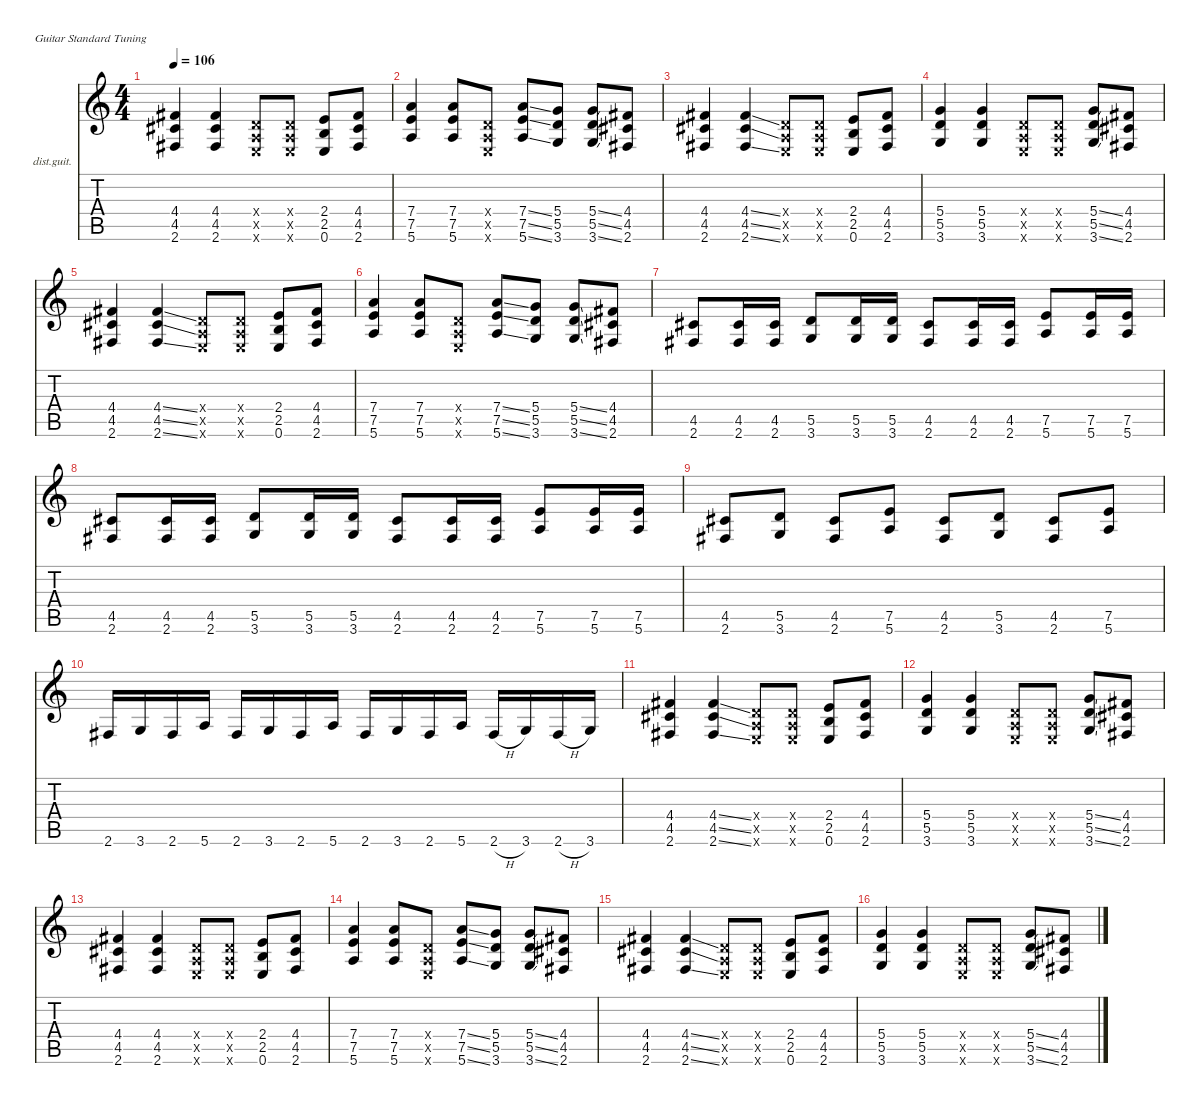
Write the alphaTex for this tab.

\defaultSystemsLayout 4
\hideDynamics
\bracketExtendMode nobrackets
\firstSystemTrackNameOrientation horizontal
\otherSystemsTrackNameOrientation horizontal
\track ("Kirk Hammet" "dist.guit.") {instrument distortionguitar}
\staff {score tabs}
\tuning (E4 B3 G3 D3 A2 E2)
\ts (4 4)
\tempo 106
\clef g2
\ks c
(4.4{acc #} 4.5{acc #} 2.6{acc #}).4{dy f beam Up} (4.4{acc #} 4.5{acc #} 2.6{acc #}).4{beam Up} (0.4{x} 0.5{x} 0.6{x}).8{beam Up} (0.4{x} 0.5{x} 0.6{x}).8{beam Up} (2.4 2.5 0.6).8{beam Up} (4.4{acc #} 4.5{acc #} 2.6{acc #}).8{beam Up} |
(7.4 7.5 5.6).4{beam Up} (7.4 7.5 5.6).8{beam Up} (0.4{x} 0.5{x} 0.6{x}).8{beam Up} (7.4{ss} 7.5{ss} 5.6{ss}).8{beam Up} (5.4 5.5 3.6).8{beam Up} (5.4{ss} 5.5{ss} 3.6{ss}).8{beam Up} (4.4{acc #} 4.5{acc #} 2.6{acc #}).8{beam Up} |
(4.4{acc #} 4.5{acc #} 2.6{acc #}).4{beam Up} (4.4{ss acc #} 4.5{ss acc #} 2.6{ss acc #}).4{beam Up} (0.4{x} 0.5{x} 0.6{x}).8{beam Up} (0.4{x} 0.5{x} 0.6{x}).8{beam Up} (2.4 2.5 0.6).8{beam Up} (4.4{acc #} 4.5{acc #} 2.6{acc #}).8{beam Up} |
(5.4 5.5 3.6).4{beam Up} (5.4 5.5 3.6).4{beam Up} (0.4{x} 0.5{x} 0.6{x}).8{beam Up} (0.4{x} 0.5{x} 0.6{x}).8{beam Up} (5.4{ss} 5.5{ss} 3.6{ss}).8{beam Up} (4.4{acc #} 4.5{acc #} 2.6{acc #}).8{beam Up} |
(4.4{acc #} 4.5{acc #} 2.6{acc #}).4{beam Up} (4.4{ss acc #} 4.5{ss acc #} 2.6{ss acc #}).4{beam Up} (0.4{x} 0.5{x} 0.6{x}).8{beam Up} (0.4{x} 0.5{x} 0.6{x}).8{beam Up} (2.4 2.5 0.6).8{beam Up} (4.4{acc #} 4.5{acc #} 2.6{acc #}).8{beam Up} |
(7.4 7.5 5.6).4{beam Up} (7.4 7.5 5.6).8{beam Up} (0.4{x} 0.5{x} 0.6{x}).8{beam Up} (7.4{ss} 7.5{ss} 5.6{ss}).8{beam Up} (5.4 5.5 3.6).8{beam Up} (5.4{ss} 5.5{ss} 3.6{ss}).8{beam Up} (4.4{acc #} 4.5{acc #} 2.6{acc #}).8{beam Up} |
(4.5{acc #} 2.6{acc #}).8{beam Up} (4.5{acc #} 2.6{acc #}).16{beam Up} (4.5{acc #} 2.6{acc #}).16{beam Up} (5.5 3.6).8{beam Up} (5.5 3.6).16{beam Up} (5.5 3.6).16{beam Up} (4.5{acc #} 2.6{acc #}).8{beam Up} (4.5{acc #} 2.6{acc #}).16{beam Up} (4.5{acc #} 2.6{acc #}).16{beam Up} (7.5 5.6).8{beam Up} (7.5 5.6).16{beam Up} (7.5 5.6).16{beam Up} |
(4.5{acc #} 2.6{acc #}).8{beam Up} (4.5{acc #} 2.6{acc #}).16{beam Up} (4.5{acc #} 2.6{acc #}).16{beam Up} (5.5 3.6).8{beam Up} (5.5 3.6).16{beam Up} (5.5 3.6).16{beam Up} (4.5{acc #} 2.6{acc #}).8{beam Up} (4.5{acc #} 2.6{acc #}).16{beam Up} (4.5{acc #} 2.6{acc #}).16{beam Up} (7.5 5.6).8{beam Up} (7.5 5.6).16{beam Up} (7.5 5.6).16{beam Up} |
(4.5{acc #} 2.6{acc #}).8{beam Up} (5.5 3.6).8{beam Up} (4.5{acc #} 2.6{acc #}).8{beam Up} (7.5 5.6).8{beam Up} (4.5{acc #} 2.6{acc #}).8{beam Up} (5.5 3.6).8{beam Up} (4.5{acc #} 2.6{acc #}).8{beam Up} (7.5 5.6).8{beam Up} |
2.6{acc #}.16{beam Up} 3.6.16{beam Up} 2.6{acc #}.16{beam Up} 5.6.16{beam Up} 2.6{acc #}.16{beam Up} 3.6.16{beam Up} 2.6{acc #}.16{beam Up} 5.6.16{beam Up} 2.6{acc #}.16{beam Up} 3.6.16{beam Up} 2.6{acc #}.16{beam Up} 5.6.16{beam Up} 2.6{h acc #}.16{beam Up} 3.6.16{beam Up} 2.6{h acc #}.16{beam Up} 3.6.16{beam Up} |
(4.4{acc #} 4.5{acc #} 2.6{acc #}).4{beam Up} (4.4{ss acc #} 4.5{ss acc #} 2.6{ss acc #}).4{beam Up} (0.4{x} 0.5{x} 0.6{x}).8{beam Up} (0.4{x} 0.5{x} 0.6{x}).8{beam Up} (2.4 2.5 0.6).8{beam Up} (4.4{acc #} 4.5{acc #} 2.6{acc #}).8{beam Up} |
(5.4 5.5 3.6).4{beam Up} (5.4 5.5 3.6).4{beam Up} (0.4{x} 0.5{x} 0.6{x}).8{beam Up} (0.4{x} 0.5{x} 0.6{x}).8{beam Up} (5.4{ss} 5.5{ss} 3.6{ss}).8{beam Up} (4.4{acc #} 4.5{acc #} 2.6{acc #}).8{beam Up} |
(4.4{acc #} 4.5{acc #} 2.6{acc #}).4{beam Up} (4.4{acc #} 4.5{acc #} 2.6{acc #}).4{beam Up} (0.4{x} 0.5{x} 0.6{x}).8{beam Up} (0.4{x} 0.5{x} 0.6{x}).8{beam Up} (2.4 2.5 0.6).8{beam Up} (4.4{acc #} 4.5{acc #} 2.6{acc #}).8{beam Up} |
(7.4 7.5 5.6).4{beam Up} (7.4 7.5 5.6).8{beam Up} (0.4{x} 0.5{x} 0.6{x}).8{beam Up} (7.4{ss} 7.5{ss} 5.6{ss}).8{beam Up} (5.4 5.5 3.6).8{beam Up} (5.4{ss} 5.5{ss} 3.6{ss}).8{beam Up} (4.4{acc #} 4.5{acc #} 2.6{acc #}).8{beam Up} |
(4.4{acc #} 4.5{acc #} 2.6{acc #}).4{beam Up} (4.4{ss acc #} 4.5{ss acc #} 2.6{ss acc #}).4{beam Up} (0.4{x} 0.5{x} 0.6{x}).8{beam Up} (0.4{x} 0.5{x} 0.6{x}).8{beam Up} (2.4 2.5 0.6).8{beam Up} (4.4{acc #} 4.5{acc #} 2.6{acc #}).8{beam Up} |
(5.4 5.5 3.6).4{beam Up} (5.4 5.5 3.6).4{beam Up} (0.4{x} 0.5{x} 0.6{x}).8{beam Up} (0.4{x} 0.5{x} 0.6{x}).8{beam Up} (5.4{ss} 5.5{ss} 3.6{ss}).8{beam Up} (4.4{acc #} 4.5{acc #} 2.6{acc #}).8{beam Up}
